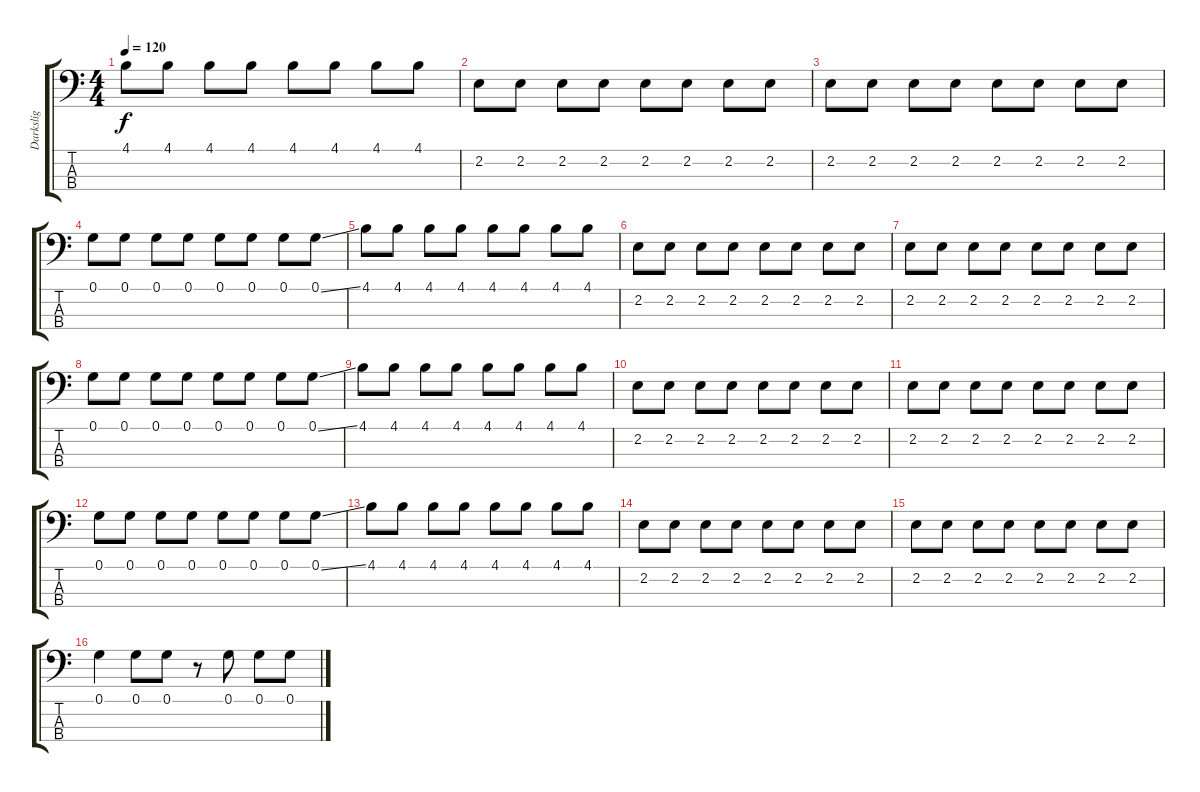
\track ("Darkslig" "Darkslig") {instrument electricbasspick}
\staff {score tabs}
\tuning (G2 D2 A1 E1) {hide}
\ts (4 4)
\tempo 120
\clef f4
\ks c
4.1.8{dy f} 4.1.8 4.1.8 4.1.8 4.1.8 4.1.8 4.1.8 4.1.8 |
2.2.8 2.2.8 2.2.8 2.2.8 2.2.8 2.2.8 2.2.8 2.2.8 |
2.2.8 2.2.8 2.2.8 2.2.8 2.2.8 2.2.8 2.2.8 2.2.8 |
0.1.8 0.1.8 0.1.8 0.1.8 0.1.8 0.1.8 0.1.8 0.1{ss}.8 |
4.1.8 4.1.8 4.1.8 4.1.8 4.1.8 4.1.8 4.1.8 4.1.8 |
2.2.8 2.2.8 2.2.8 2.2.8 2.2.8 2.2.8 2.2.8 2.2.8 |
2.2.8 2.2.8 2.2.8 2.2.8 2.2.8 2.2.8 2.2.8 2.2.8 |
0.1.8 0.1.8 0.1.8 0.1.8 0.1.8 0.1.8 0.1.8 0.1{ss}.8 |
4.1.8 4.1.8 4.1.8 4.1.8 4.1.8 4.1.8 4.1.8 4.1.8 |
2.2.8 2.2.8 2.2.8 2.2.8 2.2.8 2.2.8 2.2.8 2.2.8 |
2.2.8 2.2.8 2.2.8 2.2.8 2.2.8 2.2.8 2.2.8 2.2.8 |
0.1.8 0.1.8 0.1.8 0.1.8 0.1.8 0.1.8 0.1.8 0.1{ss}.8 |
4.1.8 4.1.8 4.1.8 4.1.8 4.1.8 4.1.8 4.1.8 4.1.8 |
2.2.8 2.2.8 2.2.8 2.2.8 2.2.8 2.2.8 2.2.8 2.2.8 |
2.2.8 2.2.8 2.2.8 2.2.8 2.2.8 2.2.8 2.2.8 2.2.8 |
0.1.4 0.1.8 0.1.8 r.8 0.1.8 0.1.8 0.1.8
